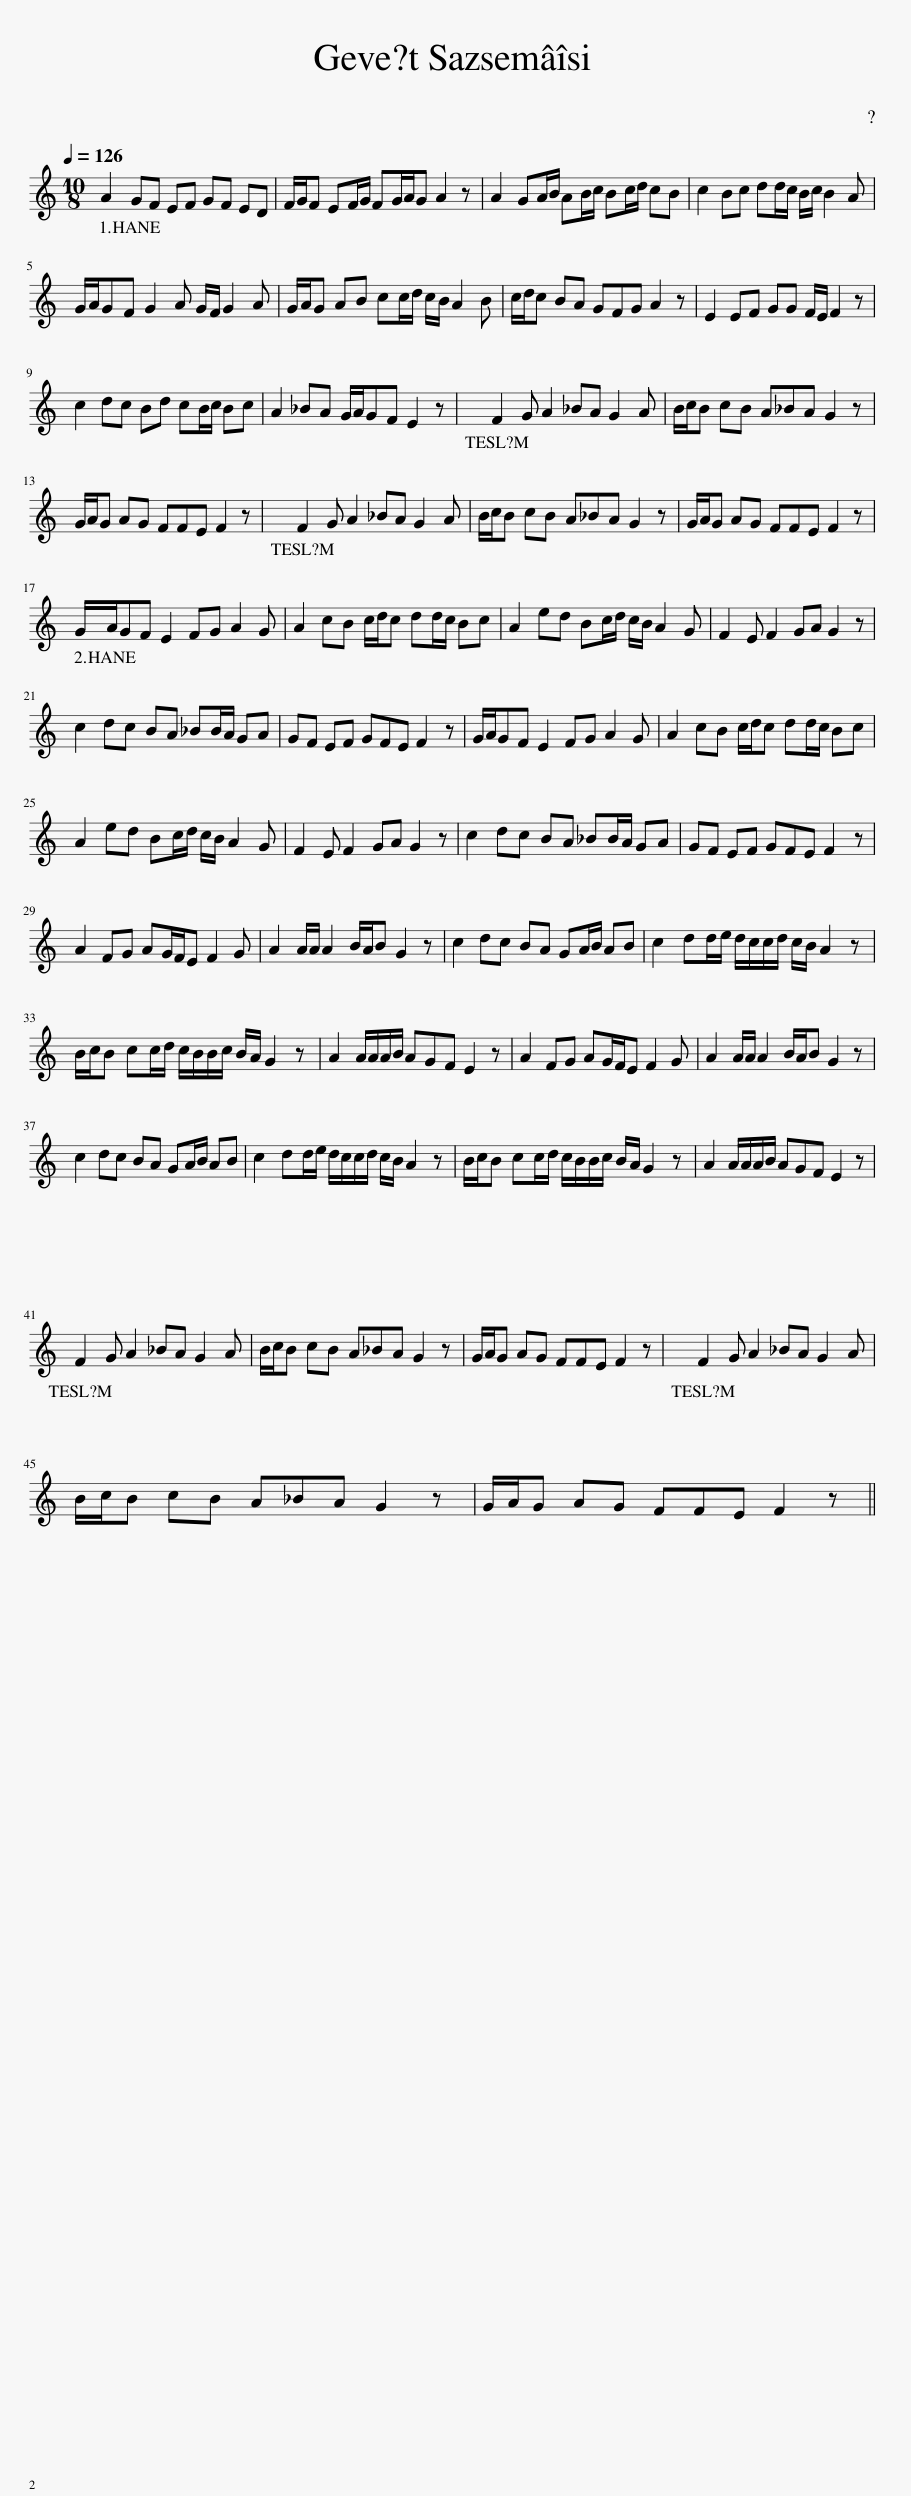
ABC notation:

X:1
L:1/8
Q:1/4=126
M:10/8
I:linebreak $
K:C
V:1 treble
V:1
 A2 GF EF GF ED | F/G/F EF/G/ FG/A/G A2 z | A2 GA/B/ AB/c/ Bc/d/ cB | c2 Bc dd/c/ B/c/ B2 A |$ G/A/GF G2 A G/F/ G2 A | %5
 G/A/G AB cc/d/ c/B/ A2 B | c/d/c BA GFG A2 z | E2 EF GG F/E/ F2 z |$ c2 dc Bd cB/c/ Bc | A2 _BA G/A/GF E2 z | %10
 F2 G A2 _BA G2 A | B/c/B cB A_BA G2 z |$ G/A/G AG FFE F2 z | F2 G A2 _BA G2 A | B/c/B cB A_BA G2 z | %15
 G/A/G AG FFE F2 z |$ G/A/GF E2 FG A2 G | A2 cB c/d/c dd/c/ Bc | A2 ed Bc/d/ c/B/ A2 G | F2 E F2 GA G2 z |$ %20
 c2 dc BA _BB/A/ GA | GF EF GFE F2 z | G/A/GF E2 FG A2 G | A2 cB c/d/c dd/c/ Bc |$ A2 ed Bc/d/ c/B/ A2 G | %25
 F2 E F2 GA G2 z | c2 dc BA _BB/A/ GA | GF EF GFE F2 z |$ A2 FG AG/F/E F2 G | A2 A/A/ A2 B/A/B G2 z | %30
 c2 dc BA GA/B/ AB | c2 dd/e/ d/c/c/d/ c/B/ A2 z |$ B/c/B cc/d/ c/B/B/c/ B/A/ G2 z | A2 A/A/A/B/ AGF E2 z | A2 FG AG/F/E F2 G | %35
 A2 A/A/ A2 B/A/B G2 z |$ c2 dc BA GA/B/ AB | c2 dd/e/ d/c/c/d/ c/B/ A2 z | B/c/B cc/d/ c/B/B/c/ B/A/ G2 z | A2 A/A/A/B/ AGF E2 z |$ %40
 F2 G A2 _BA G2 A | B/c/B cB A_BA G2 z | G/A/G AG FFE F2 z | F2 G A2 _BA G2 A |$ B/c/B cB A_BA G2 z | %45
 G/A/G AG FFE F2 z || %46
